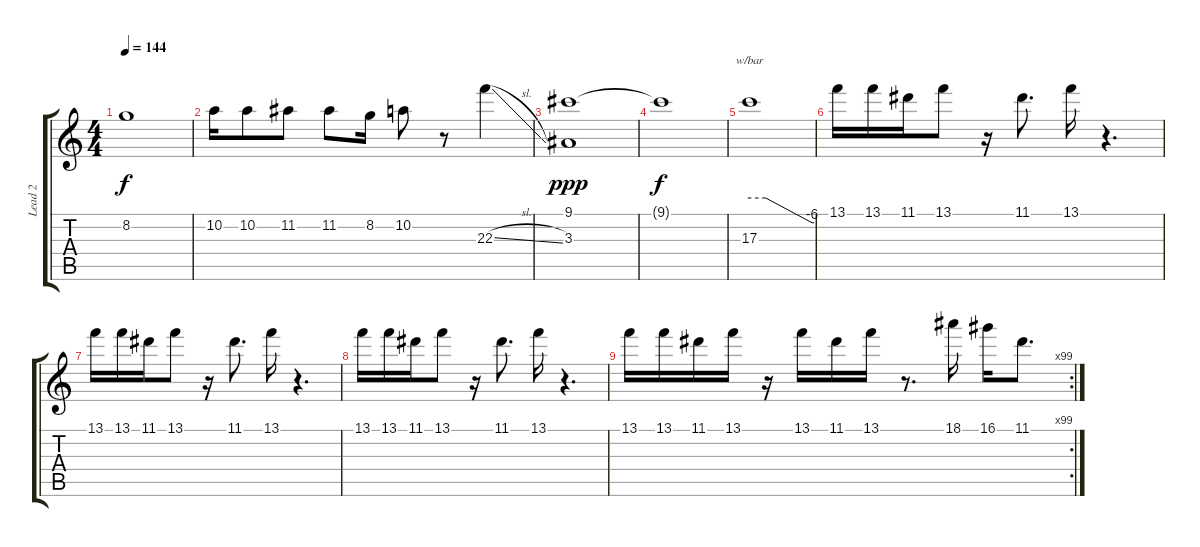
\track ("Lead 2" "Lead 2") {instrument overdrivenguitar}
\staff {score tabs}
\tuning (E4 B3 G3 D3 A2 E2) {hide}
\ts (4 4)
\tempo 144
\clef g2
\ks c
8.2.1{dy f} |
10.2.16 10.2.8 11.2.8 11.2.8 8.2.16 10.2.8 r.8 22.3{sl}.4 |
(9.1 3.3).1{dy ppp} |
9.1{t}.1{dy f} |
17.3.1{tbe (custom default 0 0 15 0 58 -24 60 -24)} |
13.1.16 13.1.16 11.1.16 13.1.8 r.16 11.1.8{d} 13.1.16 r.4{d} |
13.1.16 13.1.16 11.1.16 13.1.8 r.16 11.1.8{d} 13.1.16 r.4{d} |
13.1.16 13.1.16 11.1.16 13.1.8 r.16 11.1.8{d} 13.1.16 r.4{d} |
\rc 99
13.1.16 13.1.16 11.1.16 13.1.16 r.16 13.1.16 11.1.16 13.1.16 r.8{d} 18.1.16 16.1.16 11.1.8{d}
